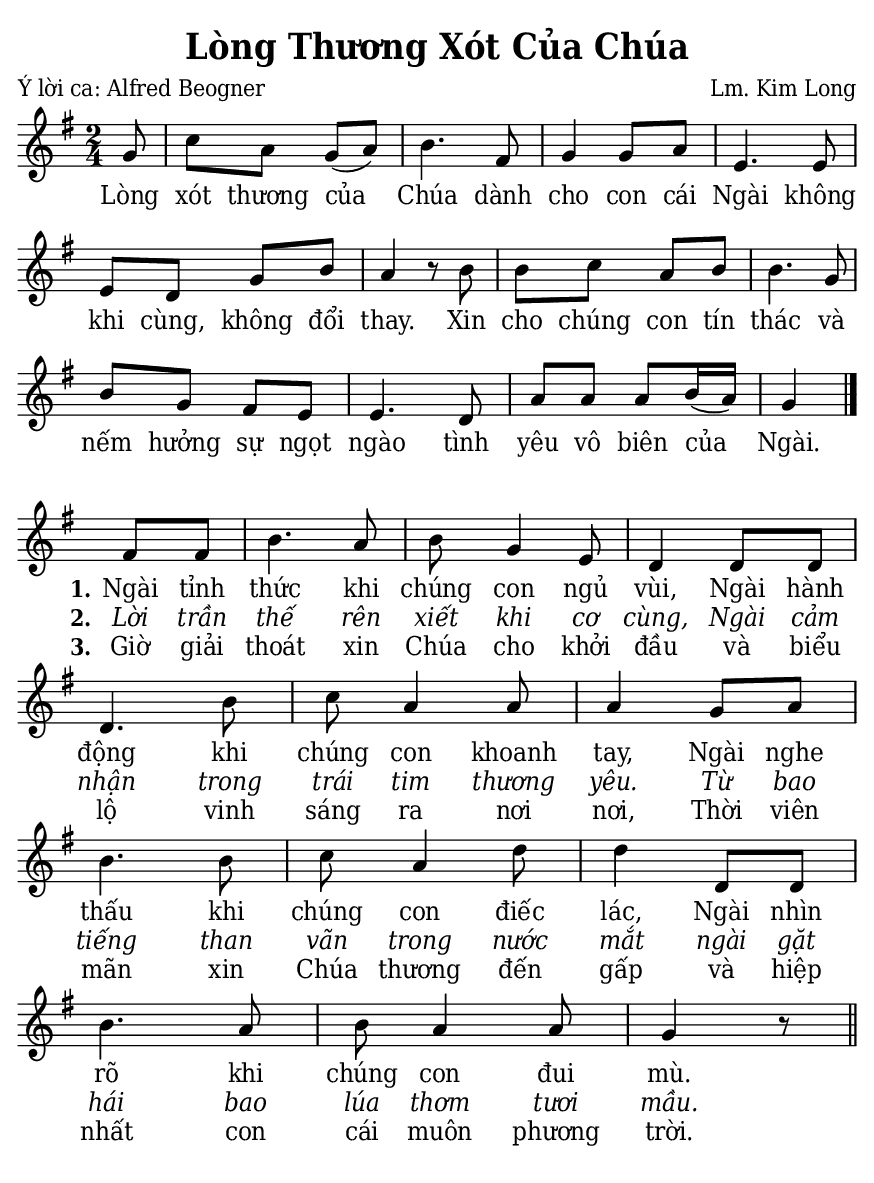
% Cài đặt chung
\version "2.24.3"
\include "english.ly"

\header {
  title = "Lòng Thương Xót Của Chúa"
  poet = "Ý lời ca: Alfred Beogner"
  composer = "Lm. Kim Long"
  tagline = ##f
}

% Nhạc
nhacPhanMot = \relative c'' {
  \key g \major
  \time 2/4
  \partial 8 g8 |
  c a g (a) |
  b4. fs8 |
  g4 g8 a |
  e4. e8 |
  e d g b |
  a4 r8 b |
  b c a b |
  b4. g8 |
  b g fs e |
  e4. d8 |
  a' a a b16 (a) |
  g4 \bar "|."
}

nhacPhanHai = \relative c' {
  \key g \major
  \time 2/4
  \partial 4 fs8 fs |
  b4. a8 |
  b g4 e8 |
  d4 d8 d |
  d4. b'8 |
  c a4 a8 |
  a4 g8 a |
  b4. b8 |
  c a4 d8 |
  d4 d,8 d |
  b'4. a8 |
  b a4 a8 |
  g4 r8 \bar "||"
}

% Lời
loiPhanMot = \lyricmode {
  Lòng xót thương của Chúa dành cho con cái Ngài
  không khi cùng, không đổi thay.
  Xin cho chúng con tín thác và nếm hưởng sự ngọt ngào
  tình yêu vô biên của Ngài.
}

loiPhanHai = \lyricmode {
  <<
    {
      \set stanza = "1."
      Ngài tỉnh thức khi chúng con ngủ vùi,
      Ngài hành động khi chúng con khoanh tay,
      Ngài nghe thấu khi chúng con điếc lác,
      Ngài nhìn rõ khi chúng con đui mù.
    }
    \new Lyrics {
	    \set associatedVoice = "beSop"
	    \set stanza = "2."
      \override Lyrics.LyricText.font-shape = #'italic
      Lời trần thế rên xiết khi cơ cùng,
      Ngài cảm nhận trong trái tim thương yêu.
      Từ bao tiếng than vãn trong nước mắt
      ngài gặt hái bao lúa thơm tươi mầu.
    }
    \new Lyrics {
	    \set associatedVoice = "beSop"
	    \set stanza = "3."
      Giờ giải thoát xin Chúa cho khởi đầu
      và biểu lộ vinh sáng ra nơi nơi,
      Thời viên mãn xin Chúa thương đến gấp
      và hiệp nhất con cái muôn phương trời.
    }
  >>
}

% Dàn trang
\paper {
  #(set-paper-size "a5")
  top-margin = 3\mm
  bottom-margin = 3\mm
  left-margin = 3\mm
  right-margin = 3\mm
  indent = #0
  #(define fonts
	 (make-pango-font-tree "Deja Vu Serif Condensed"
	 		       "Deja Vu Serif Condensed"
			       "Deja Vu Serif Condensed"
			       (/ 20 20)))
  print-page-number = ##f
}

\score {
  <<
    \new Staff <<
        \clef treble
        \new Voice = beSop {
          \nhacPhanMot
        }
      \new Lyrics \lyricsto beSop \loiPhanMot
    >>
  >>
  \layout {
    \override Lyrics.LyricSpace.minimum-distance = #1.5
    \override Score.BarNumber.break-visibility = ##(#f #f #f)
    \override Score.SpacingSpanner.uniform-stretching = ##t
    \override LyricHyphen.minimum-distance = #1
    ragged-last = ##f
  }
}

\score {
  <<
    \new Staff <<
        \clef treble
        \new Voice = beSop {
          \nhacPhanHai
        }
      \new Lyrics \lyricsto beSop \loiPhanHai
    >>
  >>
  \layout {
    \override Staff.TimeSignature.transparent = ##t
    \override Lyrics.LyricSpace.minimum-distance = #2
    \override Score.BarNumber.break-visibility = ##(#f #f #f)
    \override Score.SpacingSpanner.uniform-stretching = ##t
    ragged-last = ##f
  }
}
